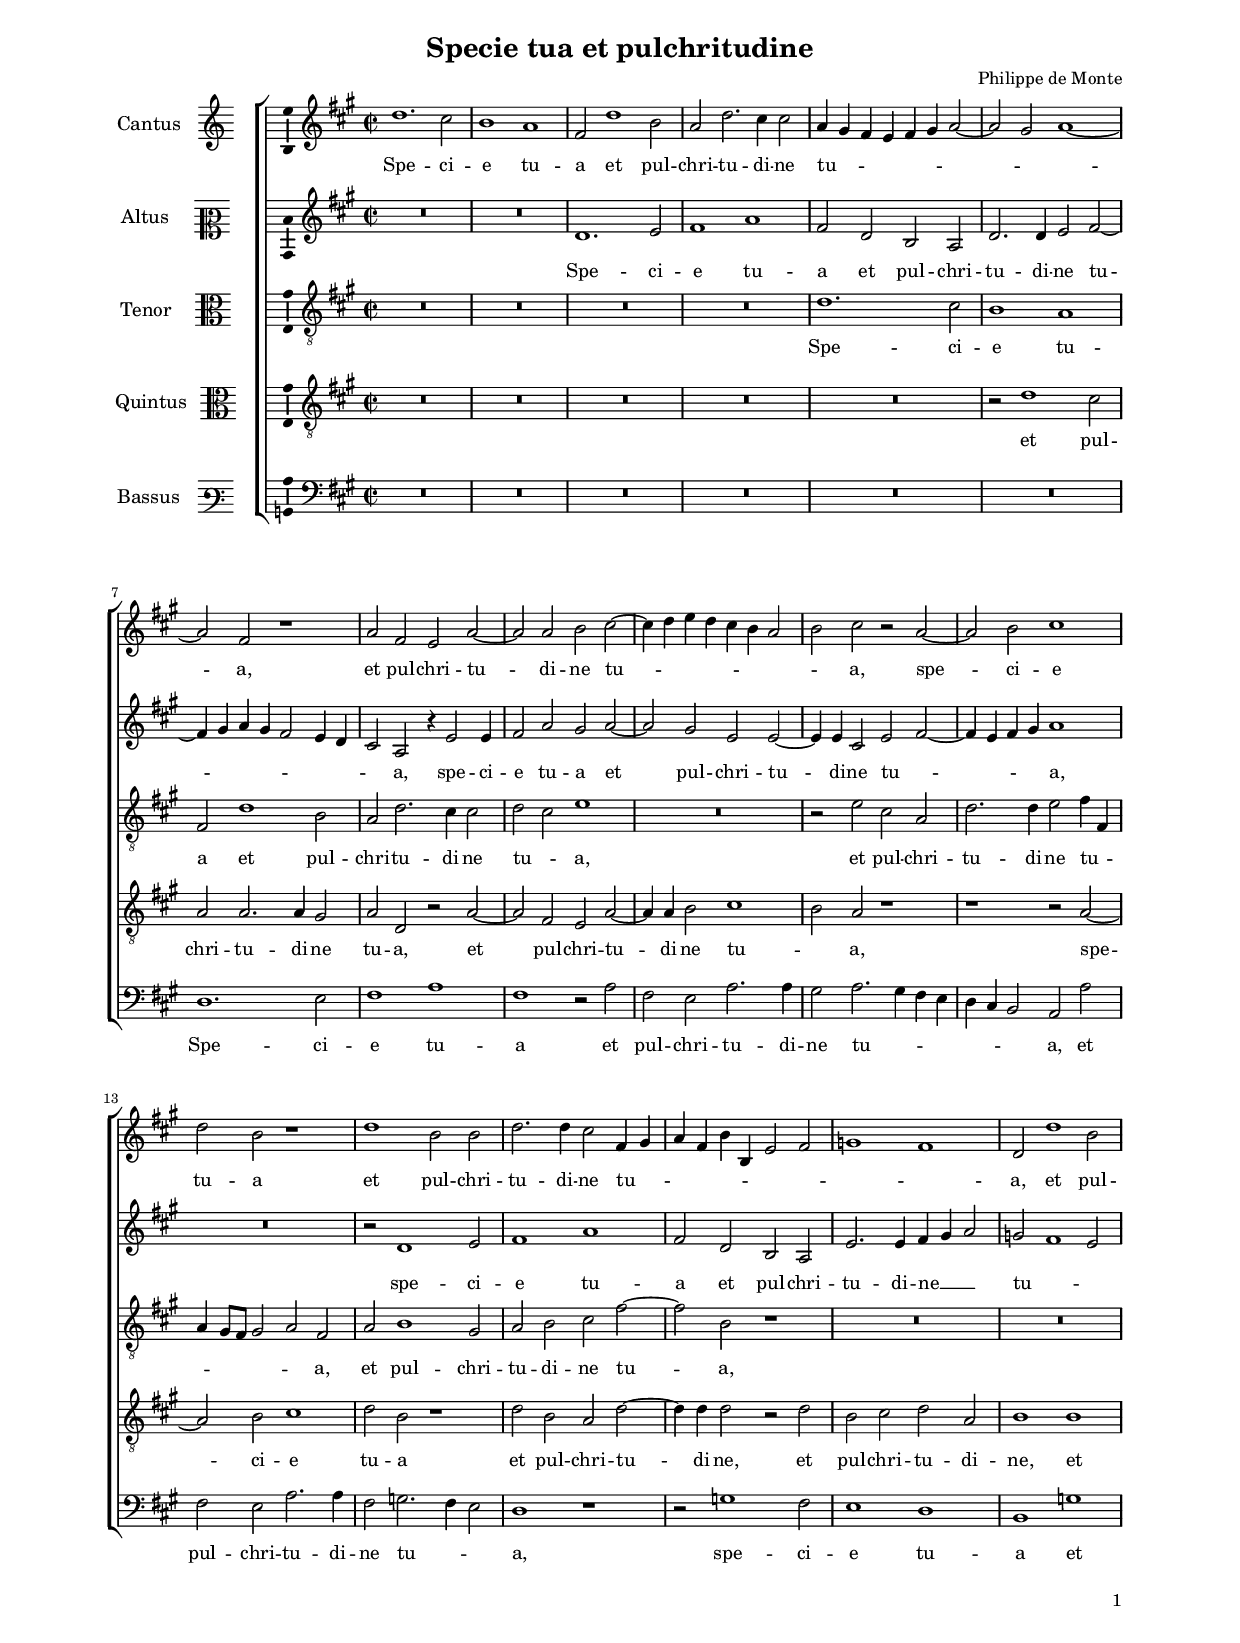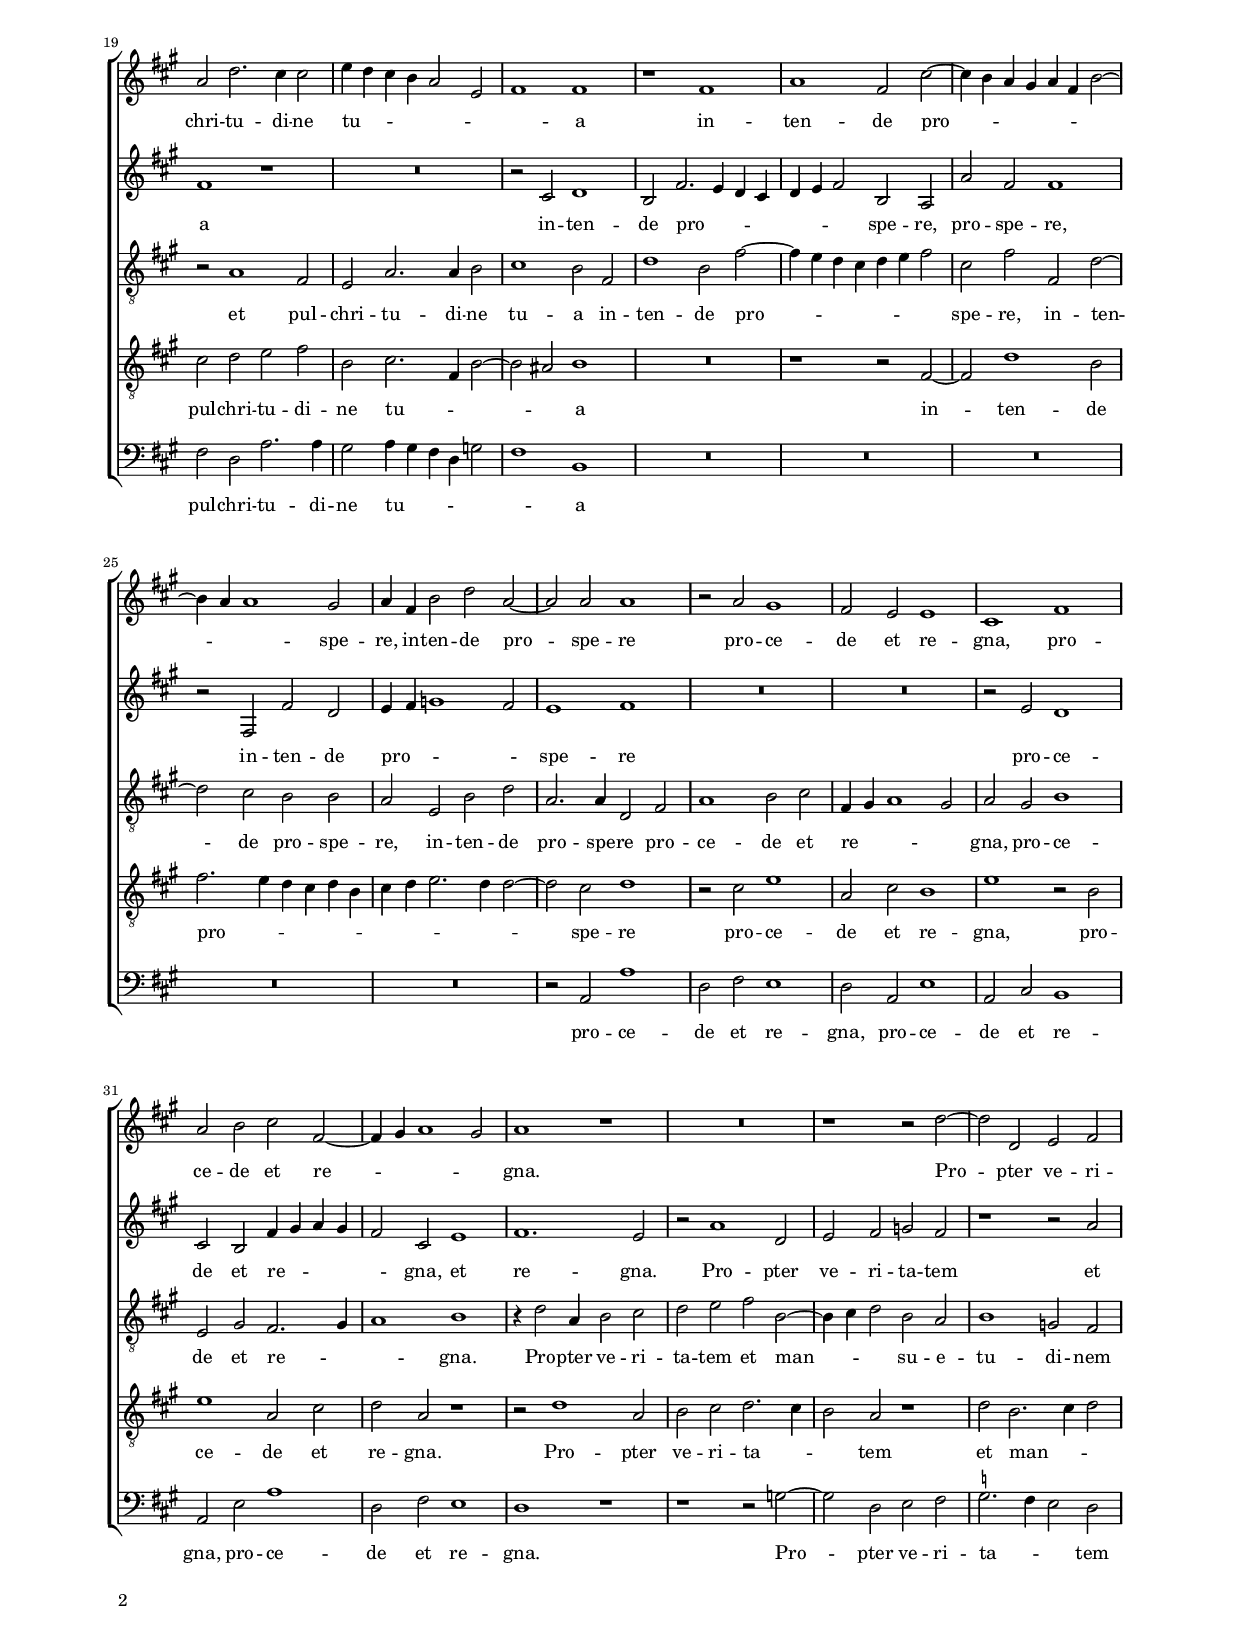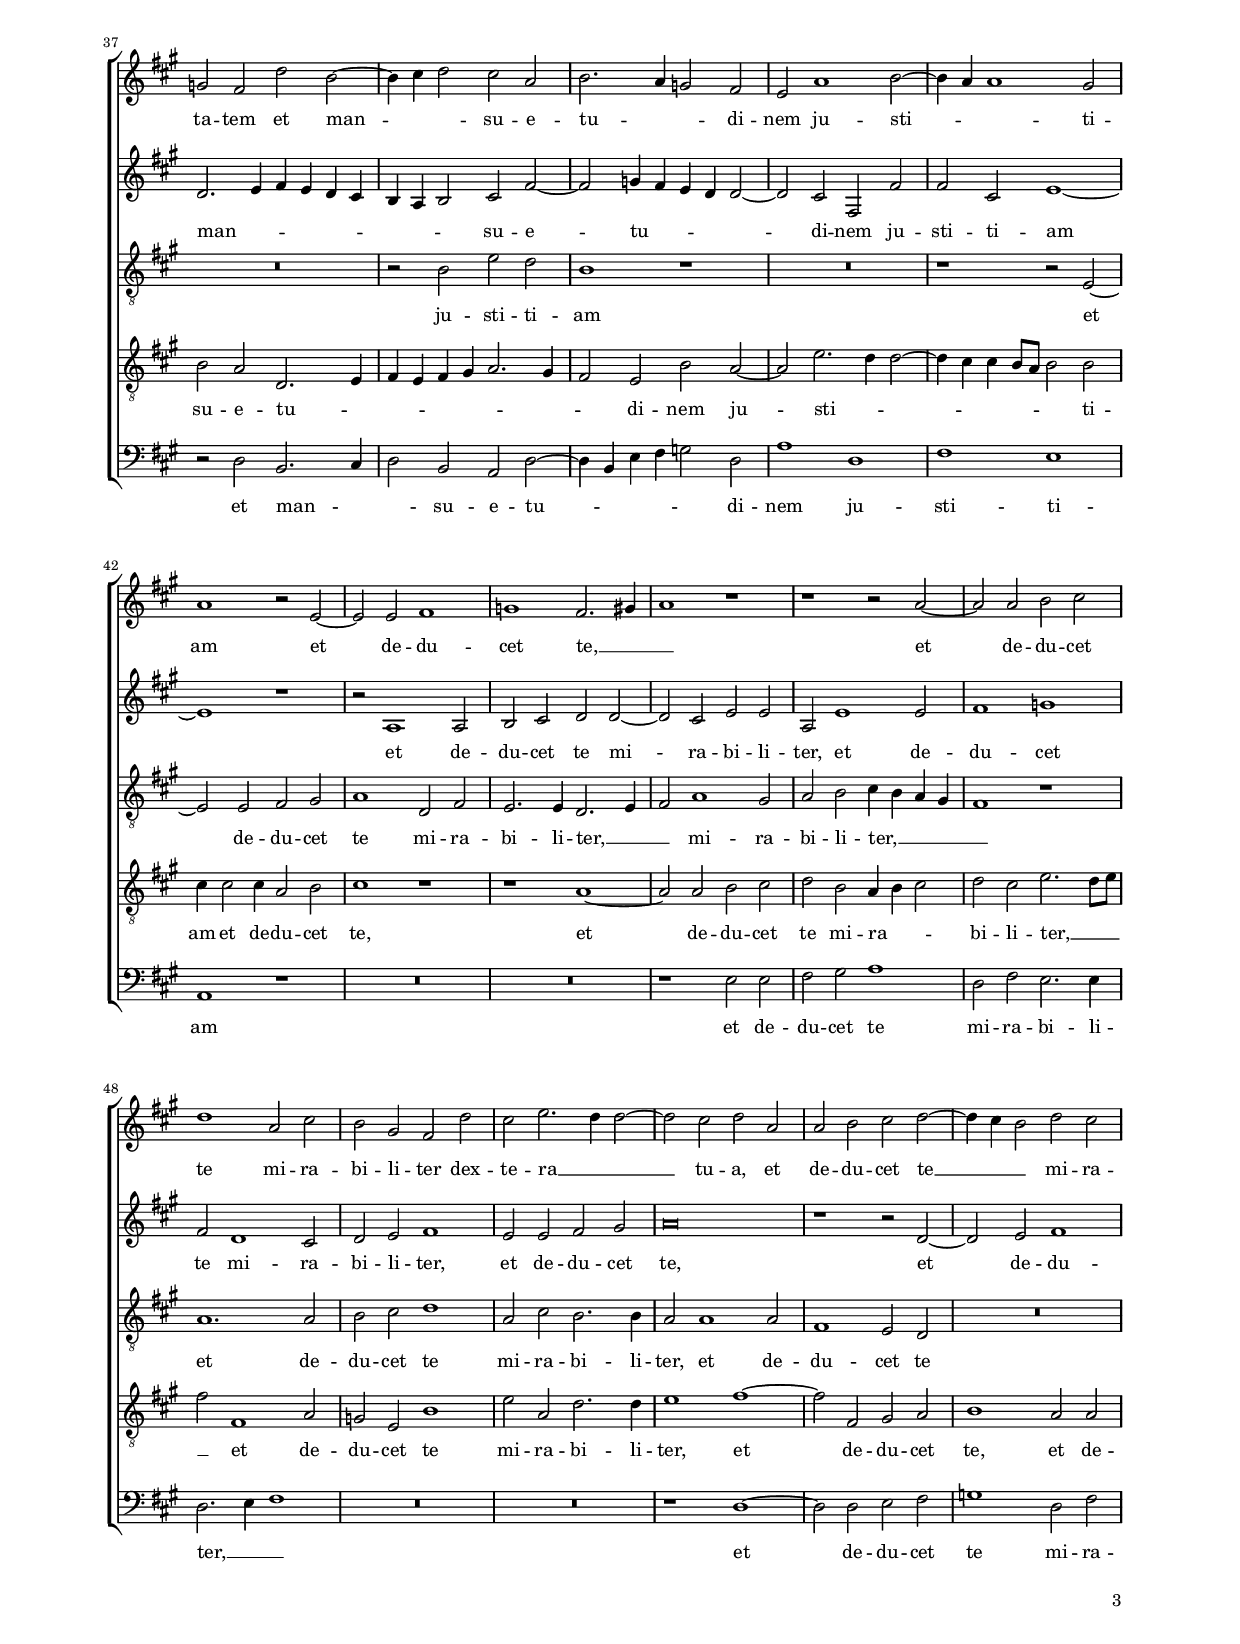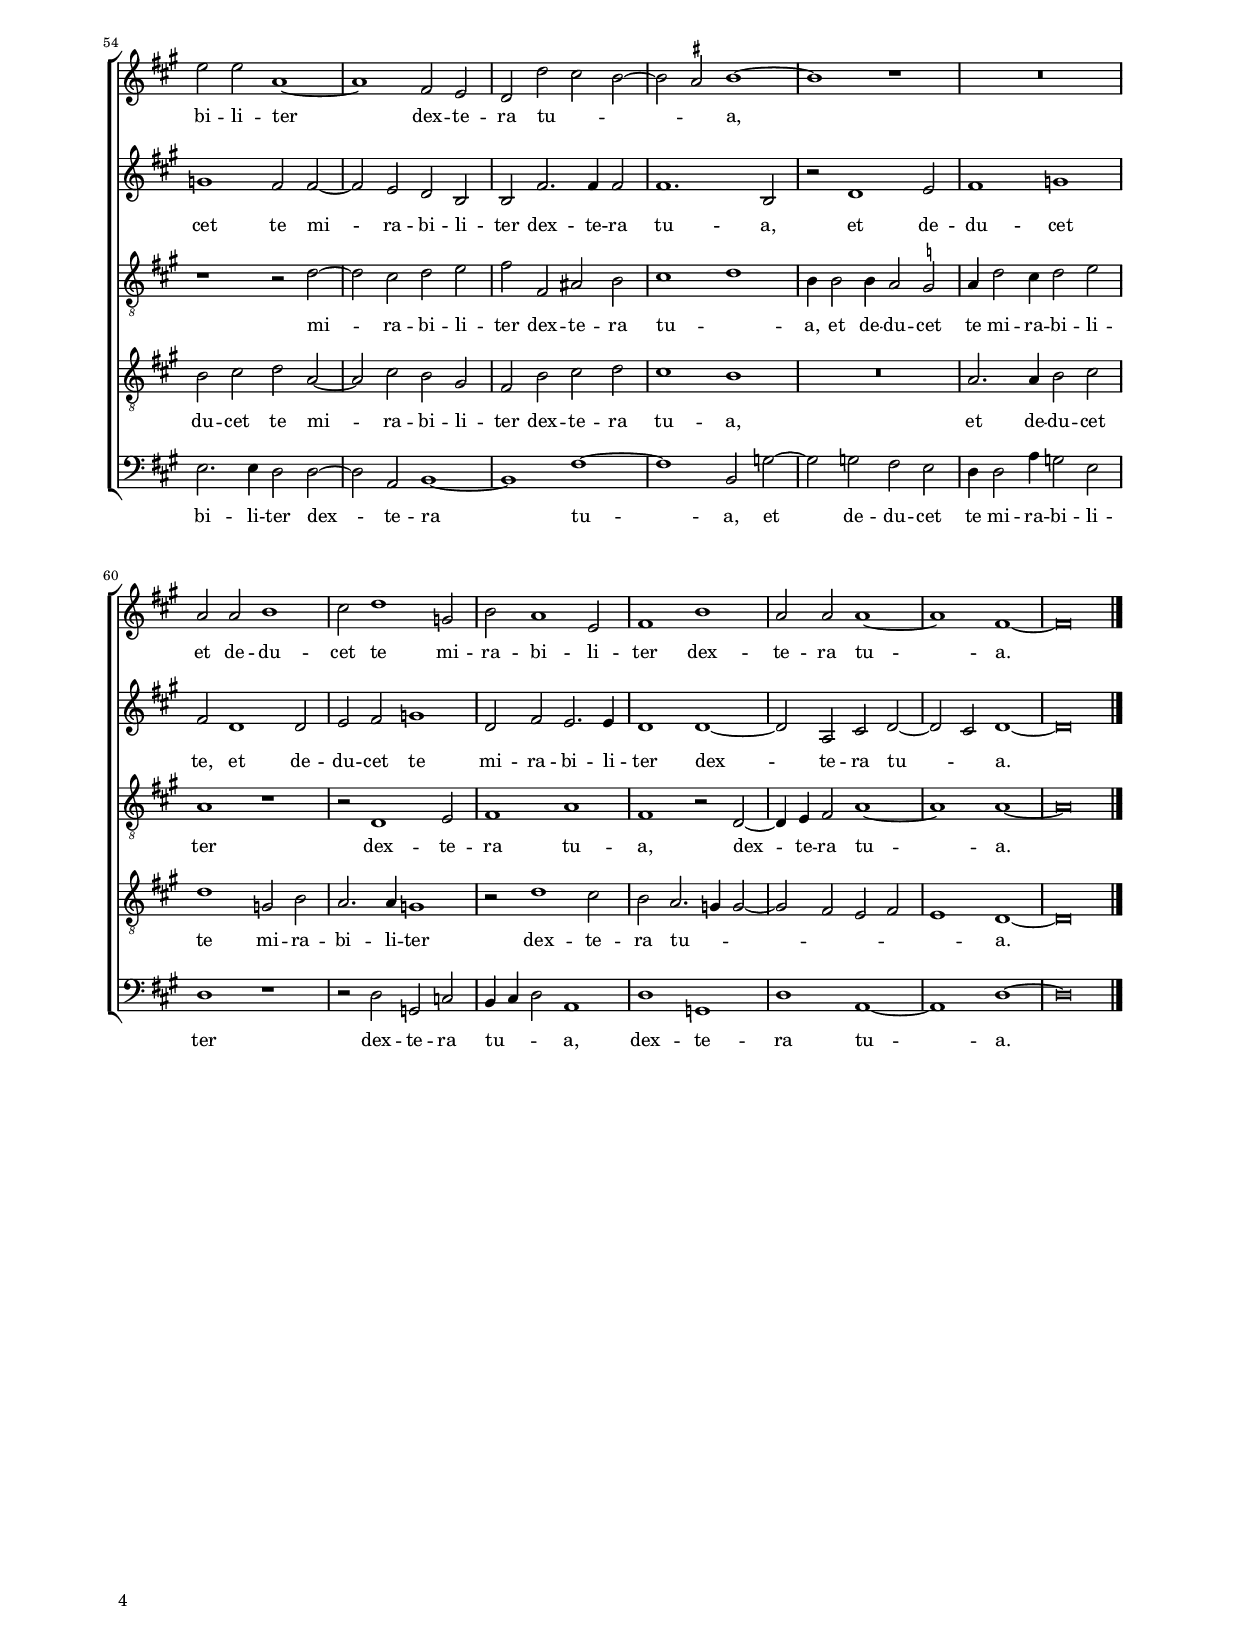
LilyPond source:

\header
{
  title="Specie tua et pulchritudine"
  composer="Philippe de Monte"
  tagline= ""
}

\version "2.22.1"
\language deutsch
#(set-global-staff-size 15)
% #(set-default-paper-size "letter")
#(ly:set-option 'point-and-click #f)


\paper
	{
	top-margin = 1.8 \cm
	bottom-margin = 1.2 \cm
	left-margin = 2 \cm
	right-margin = 2 \cm
	ragged-bottom = ##f
	ragged-last-bottom = ##t
	print-page-number = ##f
	system-system-spacing = #'((basic-distance . 17) (minimum-distance . 14) (padding . 7) (strechability . 150))
        oddFooterMarkup=\markup   \fill-line { "" \fromproperty #'page:page-number-string }
        evenFooterMarkup=\markup  \fill-line { \fromproperty #'page:page-number-string "" }
        last-bottom-spacing = #'((basic-distance . 12) (minimum-distance . 7) (padding . 4))
%	systems-per-page = 3
%       page-count = 3
%	min-systems-per-page = 3
%	print-all-headers = ##t
%	print-first-page-number = ##t
%	first-page-number = 1
	}

	
global = {
	\key c \major
	\time 2/2 \set Score.measureLength = #(ly:make-moment 2/1)
        \set Score.tempoHideNote = ##t
        \tempo 2 = 90
        \skip 1*2*66 \bar "|."
	}

	ficta = { \once \set suggestAccidentals = ##t }

	forget = #(define-music-function (music) (ly:music?) #{
		\accidentalStyle forget
		$music
		\accidentalStyle default
		#})


incipitcantus = \markup { \score {
	{
	\set Staff.instrumentName = \markup { \fontsize #1 "Cantus" }
	\key c \major
	\clef violin
	s4 \bar ""
	}
	\layout  {
	raggedright = ##t
	indent = 1.6 \cm
	line-width = 2.2\cm
	\context { \Staff \remove Time_signature_engraver }
	\override Staff.Clef.Y-extent = #'(0 . 0)
	}} \hspace #1 }

      
incipitaltus = \markup { \score {
	{
	\set Staff.instrumentName = \markup { \fontsize #1 "Altus" }
	\key c \major
	\clef mezzosoprano
	s4 \bar ""
	}
	\layout  {
	raggedright = ##t
	indent = 1.6 \cm
	line-width = 2.2\cm
	\context { \Staff \remove Time_signature_engraver }
	\override Staff.Clef.Y-extent = #'(0 . 0)
	}} \hspace #1 }


incipittenor = \markup { \score {
	{
	\set Staff.instrumentName = \markup { \fontsize #1 "Tenor" }
	\key c \major
	\clef alto
	s4 \bar ""
	}
	\layout  {
	raggedright = ##t
	indent = 1.6 \cm
	line-width = 2.2\cm
	\context { \Staff \remove Time_signature_engraver }
	\override Staff.Clef.Y-extent = #'(0 . 0)
	}} \hspace #1 }
      
      
incipitquintus = \markup { \score {
	{
	\set Staff.instrumentName = \markup { \fontsize #1 "Quintus" }
	\key c \major
	\clef alto
	s4 \bar ""
	}
	\layout  {
	raggedright = ##t
	indent = 1.6 \cm
	line-width = 2.2\cm
	\context { \Staff \remove Time_signature_engraver }
	\override Staff.Clef.Y-extent = #'(0 . 0)
	}} \hspace #1 }
      
      
incipitbassus = \markup { \score {
	{
	\set Staff.instrumentName = \markup { \fontsize #1 "Bassus" }
	\key c \major
	\clef varbaritone
	s4 \bar ""
	}
	\layout  {
	raggedright = ##t
	indent = 1.6 \cm
	line-width = 2.2\cm
	\context { \Staff \remove Time_signature_engraver }
	\override Staff.Clef.Y-extent = #'(0 . 0)
	}} \hspace #1 }


cantus =  \relative c''
	{
	f1. e2
	d1 c
	a2 f'1 d2
	c2 f2. e4 e2
%5
	c4 h a g a h c2~ |
	c2 h c1~
	c2 a r1
	c2 a g c~
	c2 c d e~
%10
	e4 f g f e d c2 |
	d2 e r c~
	c2 d e1
	f2 d r1
	f1 d2 d
%15
	f2. f4 e2 a,4 h |
	c4 a d d, g2 a
	b1 a
	f2 f'1 d2
	c2 f2. e4 e2
%20
	g4 f e d c2 g |
	a1 a
	r1 a
	c1 a2 e'~
	e4 d c h c a d2~
%25
	d4 c c1 h2 |
	c4 a d2 f c~
	c2 c c1
	r2 c h1
	a2 g g1
%30
	e1 a |
	c2 d e a,~
	a4 h c1 h2
	c1 r
	R\breve
%35
	r1 r2 f~ |
	f2 f, g a
	b2 a f' d~
	d4 e f2 e c
	d2. c4 b2 a
%40
	g2 c1 d2~ |
	d4 c c1 h2
	c1 r2 g~
	g2 g a1
	b1 a2. h4
%45
	c1 r |
	r1 r2 c~
	c2 c d e
	f1 c2 e
	d2 h a f'
%50
	e2 g2. f4 f2~ |
	f2 e f c
	c2 d e f~
	f4 e d2 f e
	g2 g c,1~
%55
	c1 a2 g |
	f2 f' e d~
	d2 \ficta cis d1~
	d1 r
	R\breve
%60
	c2 c d1 |
	e2 f1 b,2
	d2 c1 g2
	a1 d
    c2 c c1~
%65
	c1 a~ |
	a\breve |
	}


altus =  \relative c'
	{
	R\breve
	R\breve
	f1. g2
	a1 c
%5
	a2 f d c |
	f2. f4 g2 a~
	a4 h c h a2 g4 f
	e2 c r4 g'2 g4
	a2 c h c~
%10
	c2 h g g~ |
	g4 g e2 g a~
	a4 g a h c1
	R\breve
	r2 f,1 g2
%15
	a1 c |
	a2 f d c
	g'2. g4 a h c2
	b2 a1 g2
	a1 r
%20
	R\breve |
	r2 e f1
	d2 a'2. g4 f e
	f4 g a2 d, c
	c'2 a a1
%25
	r2 a, a' f |
	g4 a b1 a2
	g1 a
	R\breve
	R\breve
%30
	r2 g f1 |
	e2 d a'4 h c h
	a2 e g1
	a1. g2
	r2 c1 f,2
%35
	g2 a b a |
	r1 r2 c
	f,2. g4 a g f e
	d4 c d2 e a~
	a2 b4 a g f f2~
%40
	f2 e a, a' |
	a2 e g1~
	g1 r
	r2 c,1 c2
	d2 e f f~
%45
	f2 e g g |
	c,2 g'1 g2
	a1 b
	a2 f1 e2
	f2 g a1
%50
	g2 g a h |
	c\breve
	r1 r2 f,~
	f2 g a1
	b1 a2 a~
%55
	a2 g f d |
	d2 a'2. a4 a2
	a1. d,2
	r2 f1 g2
	a1 b
%60
	a2 f1 f2 |
	g2 a b1
	f2 a g2. g4
	f1 f~
	f2 c e f~
%65
	f2 e f1~ |
	f\breve |
	}


tenor =  \relative c'
	{
	R\breve
	R\breve
	R\breve
	R\breve
%5
	f1. e2 |
	d1 c
	a2 f'1 d2
	c2 f2. e4 e2
	f2 e g1
%10
	R\breve |
	r2 g e c
	f2. f4 g2 a4 a,
	c4 h8 a h2 c a
	c2 d1 h2
%15
	c2 d e a~ |
	a2 d, r1
	R\breve
	R\breve
	r2 c1 a2
%20
	g2 c2. c4 d2 |
	e1 d2 a
	f'1 d2 a'~
	a4 g f e f g a2
	e2 a a, f'~
%25
	f2 e d d |
	c2 g d' f
	c2. c4 f,2 a
	c1 d2 e
	a,4 h c1 h2
%30
	c2 h d1 |
	g,2 h a2. h4
	c1 d
	r4 f2 c4 d2 e
	f2 g a d,~
%35
	d4 e f2 d c |
	d1 b2 a
	R\breve
	r2 d g f
	d1 r
%40
	R\breve |
	r1 r2 g,~
	g2 g a h
	c1 f,2 a
	g2. g4 f2. g4
%45
	a2 c1 h2 |
	c2 d e4 d c h
	a1 r
	c1. c2
	d2 e f1
%50
	c2 e d2. d4 |
	c2 c1 c2
	a1 g2 f
	R\breve
	r1 r2 f'~
%55
	f2 e f g |
	a2 a, cis d
	e1 f
	d4 d2 d4 c2 \ficta b
	c4 f2 e4 f2 g
%60
	c,1 r |
	r2 f,1 g2
	a1 c
	a1 r2 f~
	f4 g a2 c1~
%65
	c1 c~ |
	c\breve |
	}


quintus  =  \relative c'
	{
	R\breve
	R\breve
	R\breve
	R\breve
%5
	R\breve |
	r2 f1 e2
	c2 c2. c4 h2
	c2 f, r c'~
	c2 a g c~
%10
	c4 c d2 e1 |
	d2 c r1
	r1 r2 c~
	c2 d e1
	f2 d r1
%15
	f2 d c f~ |
	f4 f f2 r f
	d2 e f c
	d1 d
	e2 f g a
%20
	d,2 e2. a,4 d2~ |
	d2 cis d1
	R\breve
	r1 r2 a~
	a2 f'1 d2
%25
	a'2. g4 f e f d |
	e4 f g2. f4 f2~
	f2 e f1
	r2 e g1
	c,2 e d1
%30
	g1 r2 d |
	g1 c,2 e
	f2 c r1
	r2 f1 c2
	d2 e f2. e4
%35
	d2 c r1 |
	f2 d2. e4 f2
	d2 c f,2. g4
	a4 g a h c2. h4
	a2 g d' c~
%40
	c2 g'2. f4 f2~ |
	f4 e e d8 c d2 d
	e4 e2 e4 c2 d
	e1 r
	r1 c~
%45
	c2 c d e |
	f2 d c4 d e2
	f2 e g2. f8 g
	a2 a,1 c2
	b2 g d'1
%50
	g2 c, f2. f4 |
	g1 a~
	a2 a, h c
	d1 c2 c
	d2 e f c~
%55
	c2 e d h |
	a2 d e f
	e1 d
	R\breve
	c2. c4 d2 e
%60
	f1 b,2 d |
	c2. c4 b1
	r2 f'1 e2
	d2 c2. b4 b2~
	b2 a g a
%65
	g1 f~ |
	f\breve |
	}


bassus  =  \relative c
	{
	R\breve
	R\breve
	R\breve
	R\breve
%5
	R\breve |
	R\breve
	f1. g2
	a1 c
	a1 r2 c
%10
	a2 g c2. c4 |
	h2 c2. h4 a g
	f4 e d2 c c'
	a2 g c2. c4
	a2 b2. a4 g2
%15
	f1 r |
	r2 b1 a2
	g1 f
	d1 b'
	a2 f c'2. c4
%20
	h2 c4 h a f b2 |
	a1 d,
	R\breve
	R\breve
	R\breve
%25
	R\breve |
	R\breve
	r2 c c'1
	f,2 a g1
	f2 c g'1
%30
	c,2 e d1 |
	c2 g' c1
	f,2 a g1
	f1 r
	r1 r2 b~
%35
	b2 f g a |
	\ficta b2. a4 g2 f
	r2 f d2. e4
	f2 d c f~
	f4 d g a b2 f
%40
	c'1 f, |
	a1 g
	c,1 r
	R\breve
	R\breve
%45
	r1 g'2 g |
	a2 h c1
	f,2 a g2. g4
	f2. g4 a1
	R\breve
%50
	R\breve |
	r1 f~
	f2 f g a
	b1 f2 a
	g2. g4 f2 f~
%55
	f2 c d1~ |
	d1 a'~
	a1 d,2 b'~
	b2 b a g
	f4 f2 c'4 b2 g
%60
	f1 r |
	r2 f b, es
	d4 e f2 c1
	f1 b,
	f'1 c~
%65
	c1 f~
	f\breve |
	}


lyricscantus = \lyricmode {
	Spe -- ci -- e tu -- a et pul -- chri -- tu -- di -- ne tu -- _ _ _ _ _ _ _ _ a,
    et pul -- chri -- tu -- di -- ne tu -- _ _ _ _ _ _ _ a,
    spe -- ci -- e tu -- a et pul -- chri -- tu -- di -- ne tu -- _ _ _ _ _ _ _ _ _ a,
    et pul -- chri -- tu -- di -- ne tu -- _ _ _ _ _ _ a
    in -- ten -- de pro -- _ _ _ _ _ _ _ _ spe -- re,
    in -- ten -- de pro -- spe -- re
    pro -- ce -- de et re -- gna,
    pro -- ce -- de et re -- _ _ _ gna.
    Pro -- pter ve -- ri -- ta -- tem et man -- _ _ su -- e -- tu -- _ _ di -- nem ju -- sti -- _ _ ti -- am
    et de -- du -- cet te, __ _ _
    et de -- du -- cet te mi -- ra -- bi -- li -- ter dex -- te -- ra __ _ _ tu -- a,
    et de -- du -- cet te __ _ _ mi -- ra -- bi -- li -- ter dex -- te -- ra tu -- _ _ _ a,
    et de -- du -- cet te mi -- ra -- bi -- li -- ter dex -- te -- ra tu -- a.
	}


lyricsaltus = \lyricmode {
	Spe -- ci -- e tu -- a et pul -- chri -- tu -- di -- ne tu -- _ _ _ _ _ _ _ a,
    spe -- ci -- e tu -- a et pul -- chri -- tu -- di -- ne tu -- _ _ _ _ a,
    spe -- ci -- e tu -- a et pul -- chri -- tu -- di -- ne __ _ _ tu -- _ _ a
    in -- ten -- de pro -- _ _ _ _ _ _ spe -- re,
    pro -- spe -- re,
    in -- ten -- de pro -- _ _ _ spe -- re
    pro -- ce -- de et re -- _ _ _ _ gna,
    et re -- gna.
    Pro -- pter ve -- ri -- ta -- tem et man -- _ _ _ _ _ _ _ _ su -- e -- tu -- _ _ _ _ di -- nem ju -- sti -- ti -- am
    et de -- du -- cet te mi -- ra -- bi -- li -- ter,
    et de -- du -- cet te mi -- ra -- bi -- li -- ter,
    et de -- du -- cet te,
    et de -- du -- cet te mi -- ra -- bi -- li -- ter dex -- te -- ra tu -- a,
    et de -- du -- cet te,
    et de -- du -- cet te mi -- ra -- bi -- li -- ter dex -- te -- ra tu -- _ a.
	}


lyricstenor = \lyricmode {
	Spe -- ci -- e tu -- a et pul -- chri -- tu -- di -- ne tu -- _ a,
    et pul -- chri -- tu -- di -- ne tu -- _ _ _ _ _ _ a,
    et pul -- chri -- tu -- di -- ne tu -- a,
    et pul -- chri -- tu -- di -- ne tu -- a
    in -- ten -- de pro -- _ _ _ _ _ _ spe -- re,
    in -- ten -- de pro -- spe -- re,
    in -- ten -- de pro -- spe -- re
    pro -- ce -- de et re -- _ _ _ gna,
    pro -- ce -- de et re -- _ _ gna.
    Pro -- pter ve -- ri -- ta -- tem et man -- _ _ su -- e -- tu -- di -- nem ju -- sti -- ti -- am
    et de -- du -- cet te mi -- ra -- bi -- li -- ter, __ _ _ 
    mi -- ra -- bi -- li -- ter, __ _ _ _ _
    et de -- du -- cet te mi -- ra -- bi -- li -- ter,
    et de -- du -- cet te mi -- ra -- bi -- li -- ter dex -- te -- ra tu -- _ a,
    et de -- du -- cet te mi -- ra -- bi -- li -- ter dex -- te -- ra tu -- a,
    dex -- te -- ra tu -- a.
	}


lyricsquintus = \lyricmode {
	et pul -- chri -- tu -- di -- ne tu -- a,
    et pul -- chri -- tu -- di -- ne tu -- _ a,
    spe -- ci -- e tu -- a et pul -- chri -- tu -- di -- ne,
    et pul -- chri -- tu -- di -- ne,
    et pul -- chri -- tu -- di -- ne tu -- _ _ _ a
    in -- ten -- de pro -- _ _ _ _ _ _ _ _ _ _ spe -- re
    pro -- ce -- de et re -- gna,
    pro -- ce -- de et re -- gna.
    Pro -- pter ve -- ri -- ta -- _ _ tem et man -- _ _ su -- e -- tu -- _ _ _ _ _ _ _ _ di -- nem 
    ju -- sti -- _ _ _ _ _ _ _ ti -- am
    et de -- du -- cet te,
    et de -- du -- cet te mi -- ra -- _ _ bi -- li -- ter, __ _ _ _
    et de -- du -- cet te mi -- ra -- bi -- li -- ter,
    et de -- du -- cet te,
    et de -- du -- cet te mi -- ra -- bi -- li -- ter dex -- te -- ra tu -- a,
    et de -- du -- cet te mi -- ra -- bi -- li -- ter dex -- te -- ra tu -- _ _ _ _ _ _ a.
	}


lyricsbassus = \lyricmode {
	Spe -- ci -- e tu -- a et pul -- chri -- tu -- di -- ne tu -- _ _ _ _ _ _ a,
    et pul -- chri -- tu -- di -- ne tu -- _ _ a,
    spe -- ci -- e tu -- a et pul -- chri -- tu -- di -- ne tu -- _ _ _ _ _ a
    pro -- ce -- de et re -- gna,
    pro -- ce -- de et re -- gna,
    pro -- ce -- de et re -- gna.
    Pro -- pter ve -- ri -- ta -- _ _ tem et man -- _ _ su -- e -- tu -- _ _ _ _ di -- nem ju -- sti -- ti -- am
    et de -- du -- cet te mi -- ra -- bi -- li -- ter, __ _ _
    et de -- du -- cet te mi -- ra -- bi -- li -- ter dex -- te -- ra tu -- a,
    et de -- du -- cet te mi -- ra -- bi -- li -- ter dex -- te -- ra tu -- _ _ a,
    dex -- te -- ra tu -- a.
	}


\score
{  
    \transpose c a, {
	\new ChoirStaff \with { \override StaffGrouper.staff-staff-spacing.basic-distance = #12 }
	<<

	\new Staff << \global
	\new Voice="v1" {
		\set Staff.instrumentName=\incipitcantus
%		\set Staff.instrumentName= "S"
		\set Staff.midiInstrument = "reed organ"
		\clef violin
		\cantus }
	\new Lyrics \lyricsto "v1" {\lyricscantus }
	>>


	\new Staff << \global
	\new Voice="v2" {
		\set Staff.instrumentName=\incipitaltus
%		\set Staff.instrumentName= "A"
		\set Staff.midiInstrument = "reed organ"
        \clef violin % "G_8"
		\altus}
	\new Lyrics \lyricsto "v2" {\lyricsaltus }
	>>


	\new Staff << \global
	\new Voice="v3" {
		\set Staff.instrumentName=\incipittenor
%		\set Staff.instrumentName= "T"
		\set Staff.midiInstrument = "reed organ"
		\clef "G_8"
		\tenor }
	\new Lyrics \lyricsto "v3" {\lyricstenor }
	>>


	\new Staff << \global
	\new Voice="v5" {
		\set Staff.instrumentName=\incipitquintus
%		\set Staff.instrumentName= "Q"
		\set Staff.midiInstrument = "reed organ"
		\clef "G_8"
		\quintus}
	\new Lyrics \lyricsto "v5" {\lyricsquintus }
	>>


	\new Staff << \global
	\new Voice="v4" {
		\set Staff.instrumentName=\incipitbassus
%		\set Staff.instrumentName= "B"
		\set Staff.midiInstrument = "reed organ"
		\clef bass 
		\bassus }
	\new Lyrics \lyricsto "v4" {\lyricsbassus}
	>>

	>>
	} % transpose

	\layout
	{
	indent = 2.5\cm
	\context { \Lyrics \override VerticalAxisGroup.nonstaff-relatedstaff-spacing.padding = #1.4 }
%	\context { \Lyrics \override LyricText.font-size = #1 }
	\context { \Staff \override TimeSignature.break-visibility = #end-of-line-invisible }
	\context { \Staff \consists "Ambitus_engraver" }
	\context { \Score \override BarNumber.padding = #2 }
	\context { \Voice \override NoteHead.style = #'baroque }
	}

\midi
	{
    	
	}

}


% EOF
